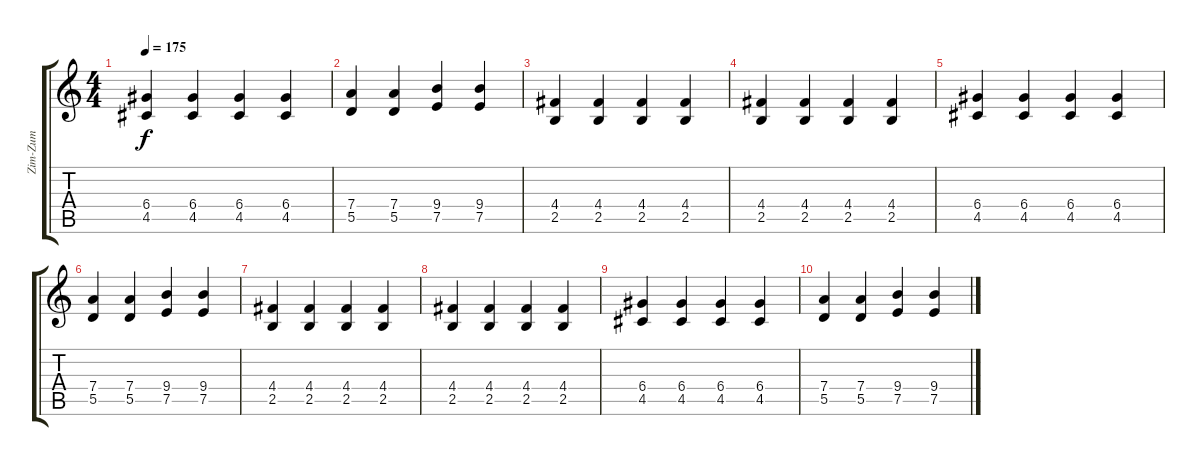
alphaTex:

\track ("Zim-Zum" "Zim-Zum") {instrument overdrivenguitar}
\staff {score tabs}
\tuning (E4 B3 G3 D3 A2 E2) {hide}
\ts (4 4)
\tempo 175
\clef g2
\ks c
(6.4 4.5).4{dy f} (6.4 4.5).4 (6.4 4.5).4 (6.4 4.5).4 |
(7.4 5.5).4 (7.4 5.5).4 (9.4 7.5).4 (9.4 7.5).4 |
(4.4 2.5).4 (4.4 2.5).4 (4.4 2.5).4 (4.4 2.5).4 |
(4.4 2.5).4 (4.4 2.5).4 (4.4 2.5).4 (4.4 2.5).4 |
(6.4 4.5).4 (6.4 4.5).4 (6.4 4.5).4 (6.4 4.5).4 |
(7.4 5.5).4 (7.4 5.5).4 (9.4 7.5).4 (9.4 7.5).4 |
(4.4 2.5).4 (4.4 2.5).4 (4.4 2.5).4 (4.4 2.5).4 |
(4.4 2.5).4 (4.4 2.5).4 (4.4 2.5).4 (4.4 2.5).4 |
(6.4 4.5).4 (6.4 4.5).4 (6.4 4.5).4 (6.4 4.5).4 |
(7.4 5.5).4 (7.4 5.5).4 (9.4 7.5).4 (9.4 7.5).4
